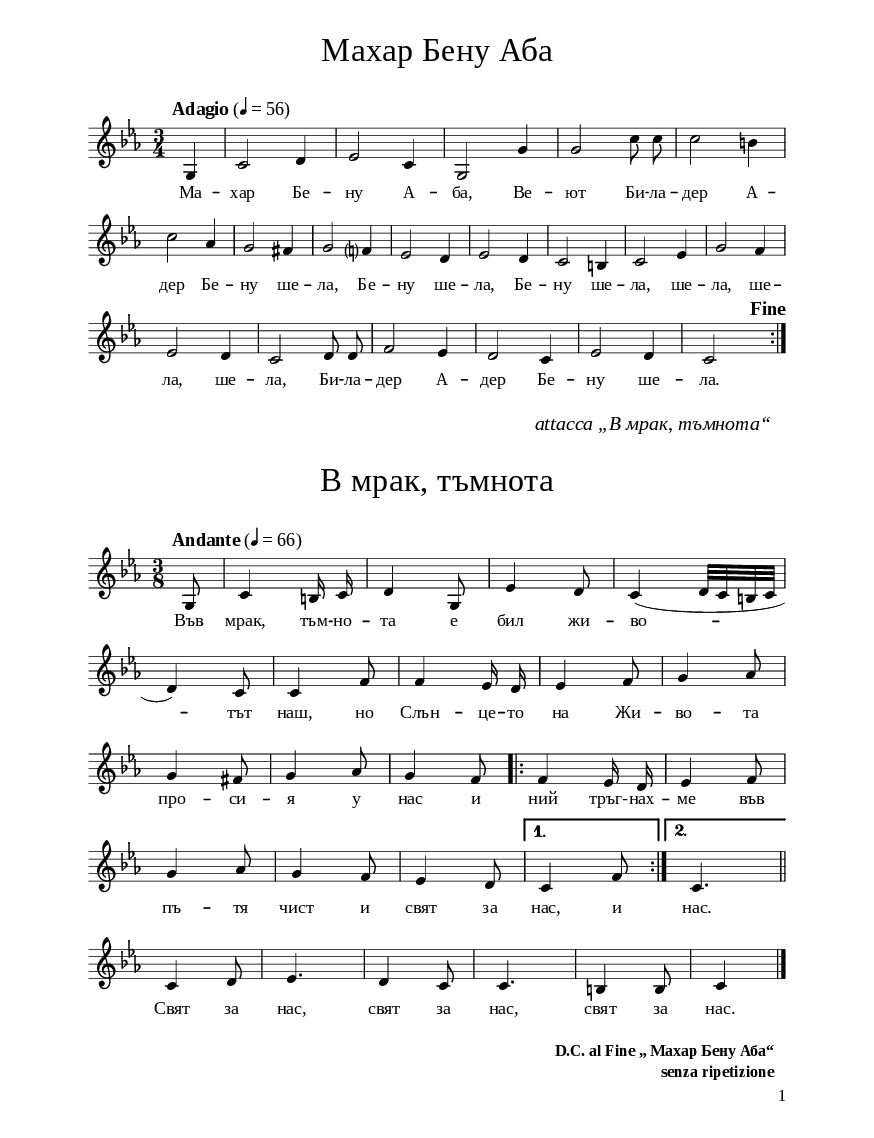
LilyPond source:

\version "2.24.2"

% include paper part and global functions
\include "include/globals.ily"

\bookpart {
  \label #'ref080
  \tocItem \markup "Махар Бену Аба"
  \paper {
    print-all-headers = ##t
    print-page-number = ##t
    print-first-page-number = ##t

    % put page numbers on the bottom
    oddHeaderMarkup = \markup ""
    evenHeaderMarkup = \markup ""
    oddFooterMarkup = \markup
    \fill-line {
      ""
      \if \should-print-page-number \fromproperty #'page:page-number-string
    }
    evenFooterMarkup = \markup
    \fill-line {
      \if \should-print-page-number \fromproperty #'page:page-number-string
      ""
    }

    left-margin = 1.5\cm
    right-margin = 1.5\cm
    top-margin = 1.6\cm
    bottom-margin = 1.2\cm
    ragged-bottom = ##t % do not spread the staves to fill the whole vertical space

    % change distance between staves
    system-system-spacing =
    #'((basic-distance . 9.5)
       (minimum-distance . 6)
       (padding . 1)
       (stretchability . 12))
  }
  \score {
    \include "include/score-layout.ily"

    \new Voice \relative c' {
      \clef treble
      \key c \minor
      \time 3/4
      \tempoFunc "Adagio" 4 "56"

      \autoBeamOff

      \partial 4

      \repeat volta 2 {
        g4 | c2 d4 | es2 c 4 |  g2 g'4 | g2 c8 c8 | c2 b4 |\break  c2 as4 |


        g2 fis4 |g2 f?4 | es2 d4 |  es2 d4 | c2 b4 | c2 es4 | g2 f4 | \break

        es2 d4 | c2 d8 d | f2 es4 | d2 c4 | es2 d4 | \tempo "          Fine" c2
      }

    }

    \addlyrics {
      Ма -- хар Бе -- ну А -- ба, Ве -- ют
      Би -- ла -- дер А -- дер Бе -- ну ше -- ла,
      Бе -- ну ше -- ла, Бе -- ну ше -- ла,
      ше -- ла, ше -- ла, ше -- ла,
      Би -- ла -- дер А -- дер Бе -- ну ше -- ла.
    }

    \header {
      title = \titleFunc "Махар Бену Аба" "Mahar Benu Aba"
    }

    \midi{}

  } % score

  \markup \huge \italic \dc-one-nobold "attacca „В мрак, тъмнота“"

  \label #'ref080_1
  \tocItem \markup "В мрак, тъмнота"


  \score {
    \include "include/score-layout.ily"
    \new Voice \absolute {
      \clef treble
      \key c \minor
      \time 3/8
      \tempoFunc "Andante" 4 "66"

      \partial 8

      g8  | c'4 \autoBeamOff b16 c' | \autoBeamOn d'4 g8 | es'4 d'8 |  c'4 ( d'32 c' b c'  | \break

      d'4 ) c'8 | c'4 f'8 |  \autoBeamOff f'4 es'16 d' | es'4 f'8 | g'4 as'8 |\break

      g'4 fis'8 | g'4 as'8 | g'4 f'8 |   \repeat volta 2 {
        f'4 es'16 d' |  es'4 f'8 | \break

        g'4 as'8 | g'4 f'8 | es'4 d'8
      }  \alternative { { c'4 f'8 } {  c'4. } } \bar "||"  \break  |

      c'4 d'8 |  es'4. |  d'4 c'8 | c'4. | b4 b8 | c'4  \bar "|."
    }

    \addlyrics {
      Във мрак, тъм
      -- но -- та е бил жи -- во -- тът наш, но Слън
      -- це -- то на Жи -- во -- та про -- си -- я у
      нас и ний "тръг-" -- нах -- ме във пъ -- тя чист
      и свят за нас, и нас. Свят за нас, свят за
      нас, свят за нас.
    }

    \header {
      title = \titleFunc "В мрак, тъмнота" "V mrak, tămnota"
    }

    \midi{}

  }

  \markup \dc-two "D.C. al Fine „ Махар Бену Аба“" "senza ripetizione"


} % bookpart
